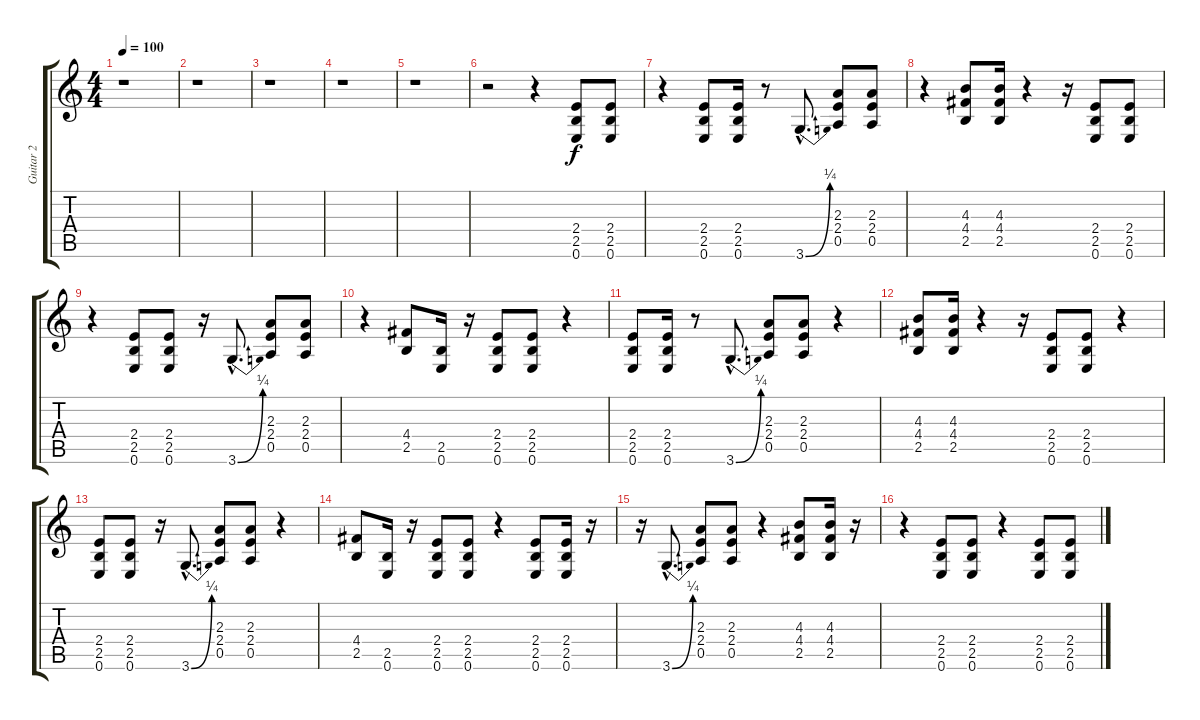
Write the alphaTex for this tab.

\track ("Guitar 2" "Guitar 2") {instrument overdrivenguitar}
\staff {score tabs}
\tuning (E4 B3 G3 D3 A2 E2) {hide}
\ts (4 4)
\tempo 100
\clef g2
\ks c
r.1{dy f} |
r.1 |
r.1 |
r.1 |
r.1 |
r.2 r.4 (2.4 2.5 0.6).8 (2.4 2.5 0.6).8 |
r.4 (2.4 2.5 0.6).8 (2.4 2.5 0.6).16 r.8 3.6{be (bend 0 0 60 1) hac}.8{d} (2.3 2.4 0.5).8 (2.3 2.4 0.5).8 |
r.4 (4.3 4.4 2.5).8 (4.3 4.4 2.5).16 r.4 r.16 (2.4 2.5 0.6).8 (2.4 2.5 0.6).8 |
r.4 (2.4 2.5 0.6).8 (2.4 2.5 0.6).8 r.16 3.6{be (bend 0 0 60 1) hac}.8{d} (2.3 2.4 0.5).8 (2.3 2.4 0.5).8 |
r.4 (4.4 2.5).8 (2.5 0.6).16 r.16 (2.4 2.5 0.6).8 (2.4 2.5 0.6).8 r.4 |
(2.4 2.5 0.6).8 (2.4 2.5 0.6).16 r.8 3.6{be (bend 0 0 60 1) hac}.8{d} (2.3 2.4 0.5).8 (2.3 2.4 0.5).8 r.4 |
(4.3 4.4 2.5).8 (4.3 4.4 2.5).16 r.4 r.16 (2.4 2.5 0.6).8 (2.4 2.5 0.6).8 r.4 |
(2.4 2.5 0.6).8 (2.4 2.5 0.6).8 r.16 3.6{be (bend 0 0 60 1) hac}.8{d} (2.3 2.4 0.5).8 (2.3 2.4 0.5).8 r.4 |
(4.4 2.5).8 (2.5 0.6).16 r.16 (2.4 2.5 0.6).8 (2.4 2.5 0.6).8 r.4 (2.4 2.5 0.6).8 (2.4 2.5 0.6).16 r.16 |
r.16 3.6{be (bend 0 0 60 1) hac}.8{d} (2.3 2.4 0.5).8 (2.3 2.4 0.5).8 r.4 (4.3 4.4 2.5).8 (4.3 4.4 2.5).16 r.16 |
r.4 (2.4 2.5 0.6).8 (2.4 2.5 0.6).8 r.4 (2.4 2.5 0.6).8 (2.4 2.5 0.6).8
